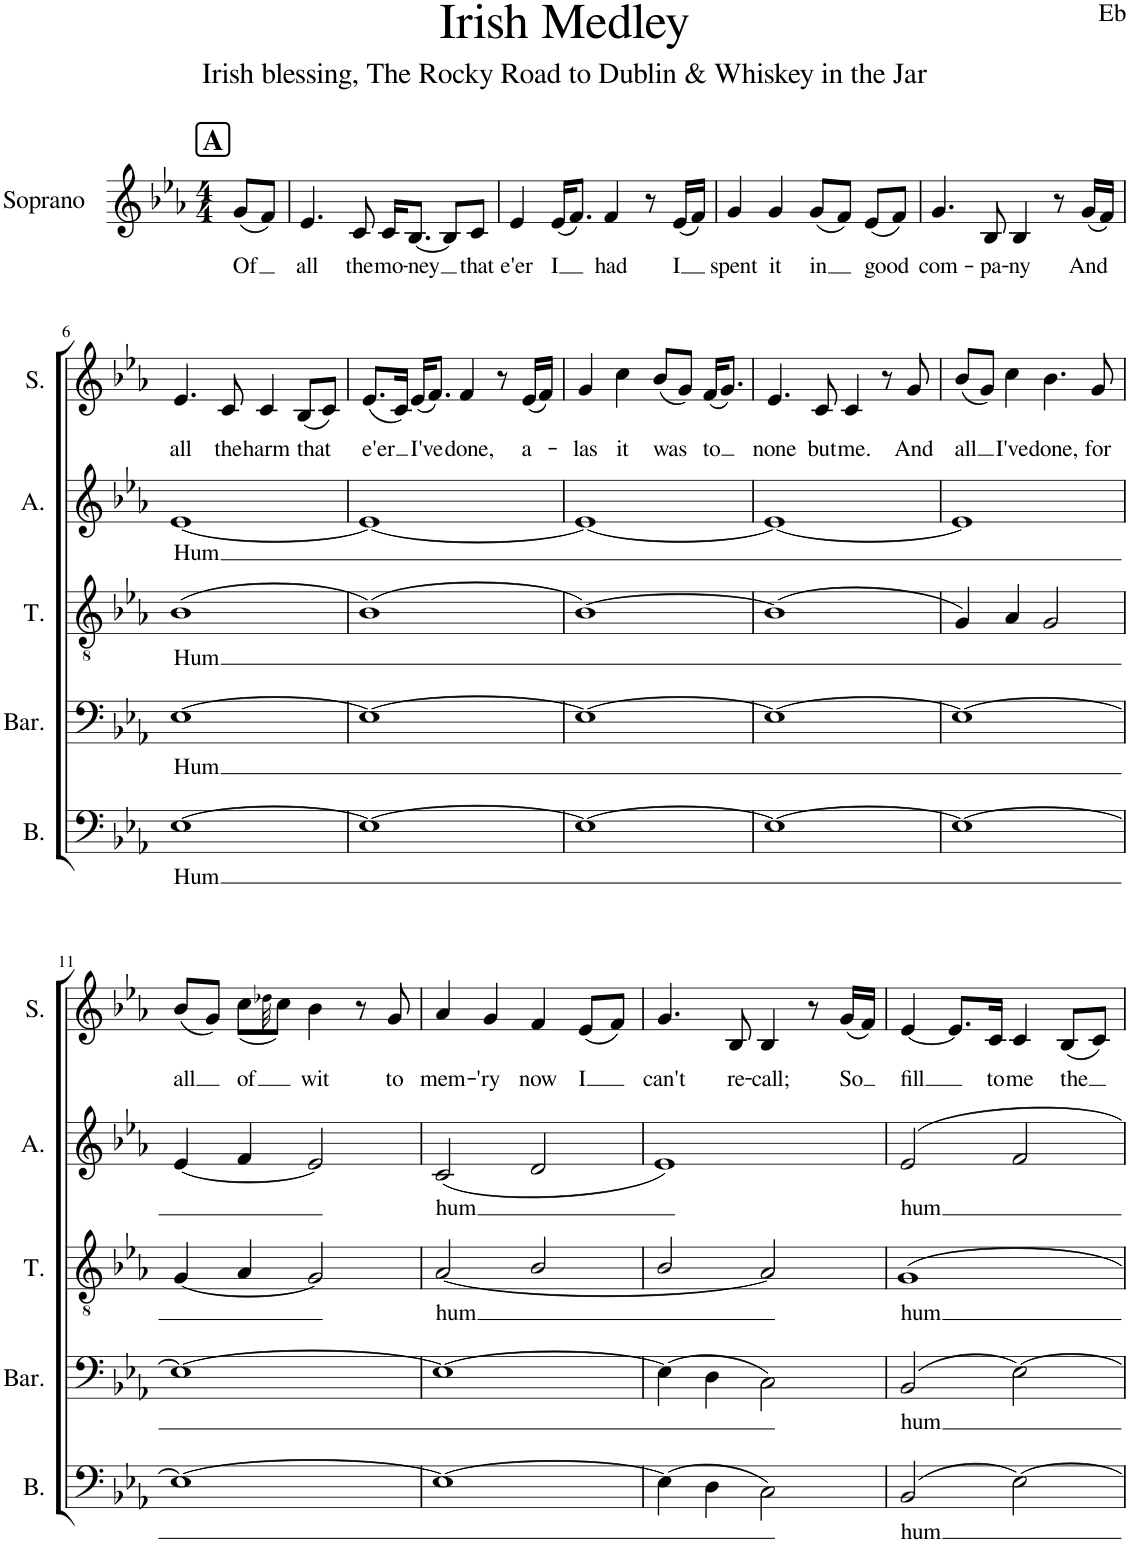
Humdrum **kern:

**kern	**text	**kern	**text	**kern	**text	**kern	**text	**kern	**text
*part5	*part5	*part4	*part4	*part3	*part3	*part2	*part2	*part1	*part1
*staff5	*staff5	*staff4	*staff4	*staff3	*staff3	*staff2	*staff2	*staff1	*staff1
*I"Bass	*	*I"Baritone	*	*I"Tenor	*	*I"Alto	*	*I"Soprano	*
*I'B.	*	*I'Bar.	*	*I'T.	*	*I'A.	*	*I'S.	*
*stria5	*	*stria5	*	*stria5	*	*stria5	*	*	*
*clefF4	*	*clefF4	*	*clefGv2	*	*clefG2	*	*clefG2	*
*k[b-e-a-]	*	*k[b-e-a-]	*	*k[b-e-a-]	*	*k[b-e-a-]	*	*k[b-e-a-]	*
*M4/4	*	*M4/4	*	*M4/4	*	*M4/4	*	*M4/4	*
!!LO:REH:place=s1:a:B:cj:fs=14:t=A
=1	=1	=1	=1	=1	=1	=1	=1	=1	=1
!	!	!	!	!	!	!	!	!	!LO:LY:b
4r	.	4r	.	4r	.	4r	.	(<8g/L	Of
.	.	.	.	.	.	.	.	8f/J)	.
=2	=2	=2	=2	=2	=2	=2	=2	=2	=2
!	!	!	!	!	!	!	!	!	!LO:LY:b
1r	.	1r	.	1r	.	1r	.	4.e-/	all
!	!	!	!	!	!	!	!	!	!LO:LY:b
.	.	.	.	.	.	.	.	8c/	the
!	!	!	!	!	!	!	!	!	!LO:LY:b
.	.	.	.	.	.	.	.	16c/KL	mo-
!	!	!	!	!	!	!	!	!	!LO:LY:b
.	.	.	.	.	.	.	.	[<8.B-/J	-ney
.	.	.	.	.	.	.	.	8B-/L]	.
!	!	!	!	!	!	!	!	!	!LO:LY:b
.	.	.	.	.	.	.	.	8c/J	that
=3	=3	=3	=3	=3	=3	=3	=3	=3	=3
!	!	!	!	!	!	!	!	!	!LO:LY:b
1r	.	1r	.	1r	.	1r	.	4e-/	e'er
!	!	!	!	!	!	!	!	!	!LO:LY:b
.	.	.	.	.	.	.	.	(<16e-/KL	I
.	.	.	.	.	.	.	.	8.f/J)	.
!	!	!	!	!	!	!	!	!	!LO:LY:b
.	.	.	.	.	.	.	.	4f/	had
.	.	.	.	.	.	.	.	8r	.
!	!	!	!	!	!	!	!	!	!LO:LY:b
.	.	.	.	.	.	.	.	(<16e-/LL	I
.	.	.	.	.	.	.	.	16f/JJ)	.
=4	=4	=4	=4	=4	=4	=4	=4	=4	=4
!	!	!	!	!	!	!	!	!	!LO:LY:b
1r	.	1r	.	1r	.	1r	.	4g/	spent
!	!	!	!	!	!	!	!	!	!LO:LY:b
.	.	.	.	.	.	.	.	4g/	it
!	!	!	!	!	!	!	!	!	!LO:LY:b
.	.	.	.	.	.	.	.	(<8g/L	in
.	.	.	.	.	.	.	.	8f/J)	.
!	!	!	!	!	!	!	!	!	!LO:LY:b
.	.	.	.	.	.	.	.	(<8e-/L	good
.	.	.	.	.	.	.	.	8f/J)	.
=5	=5	=5	=5	=5	=5	=5	=5	=5	=5
!	!	!	!	!	!	!	!	!	!LO:LY:b
1r	.	1r	.	1r	.	1r	.	4.g/	com-
!	!	!	!	!	!	!	!	!	!LO:LY:b
.	.	.	.	.	.	.	.	8B-/	-pa-
!	!	!	!	!	!	!	!	!	!LO:LY:b
.	.	.	.	.	.	.	.	4B-/	-ny
.	.	.	.	.	.	.	.	8r	.
!	!	!	!	!	!	!	!	!	!LO:LY:b
.	.	.	.	.	.	.	.	(<16g/LL	And
.	.	.	.	.	.	.	.	16f/JJ)	.
!!LO:LB:g=z
=6	=6	=6	=6	=6	=6	=6	=6	=6	=6
!	!LO:LY:b	!	!LO:LY:b	!	!LO:LY:b	!	!LO:LY:b	!	!LO:LY:b
[>1E-	Hum	[>1E-	Hum	(1B-	Hum	[<1e-	Hum	4.e-/	all
!	!	!	!	!	!	!	!	!	!LO:LY:b
.	.	.	.	.	.	.	.	8c/	the
!	!	!	!	!	!	!	!	!	!LO:LY:b
.	.	.	.	.	.	.	.	4c/	harm
!	!	!	!	!	!	!	!	!	!LO:LY:b
.	.	.	.	.	.	.	.	(<8B-/L	that
.	.	.	.	.	.	.	.	8c/J)	.
=7	=7	=7	=7	=7	=7	=7	=7	=7	=7
!	!	!	!	!	!	!	!	!	!LO:LY:b
1E-_	.	1E-_	.	(1B-)	.	1e-_	.	(<8.e-/L	e'er
.	.	.	.	.	.	.	.	16c/Jk)	.
!	!	!	!	!	!	!	!	!	!LO:LY:b
.	.	.	.	.	.	.	.	(<16e-/KL	I've
.	.	.	.	.	.	.	.	8.f/J)	.
!	!	!	!	!	!	!	!	!	!LO:LY:b
.	.	.	.	.	.	.	.	4f/	done,
.	.	.	.	.	.	.	.	8r	.
!	!	!	!	!	!	!	!	!	!LO:LY:b
.	.	.	.	.	.	.	.	(<16e-/LL	a-
.	.	.	.	.	.	.	.	16f/JJ)	.
=8	=8	=8	=8	=8	=8	=8	=8	=8	=8
!	!	!	!	!	!	!	!	!	!LO:LY:b
1E-_	.	1E-_	.	[>1B-)	.	1e-_	.	4g/	-las
!	!	!	!	!	!	!	!	!	!LO:LY:b
.	.	.	.	.	.	.	.	4cc\	it
!	!	!	!	!	!	!	!	!	!LO:LY:b
.	.	.	.	.	.	.	.	(<8b-/L	was
.	.	.	.	.	.	.	.	8g/J)	.
!	!	!	!	!	!	!	!	!	!LO:LY:b
.	.	.	.	.	.	.	.	(<16f/KL	to
.	.	.	.	.	.	.	.	8.g/J)	.
=9	=9	=9	=9	=9	=9	=9	=9	=9	=9
!	!	!	!	!	!	!	!	!	!LO:LY:b
1E-_	.	1E-_	.	(>1B-]	.	1e-_	.	4.e-/	none
!	!	!	!	!	!	!	!	!	!LO:LY:b
.	.	.	.	.	.	.	.	8c/	but
!	!	!	!	!	!	!	!	!	!LO:LY:b
.	.	.	.	.	.	.	.	4c/	me.
.	.	.	.	.	.	.	.	8r	.
!	!	!	!	!	!	!	!	!	!LO:LY:b
.	.	.	.	.	.	.	.	8g/	And
=10	=10	=10	=10	=10	=10	=10	=10	=10	=10
!	!	!	!	!	!	!	!	!	!LO:LY:b
1E-_	.	1E-_	.	4G/)	.	1e-]	.	(<8b-/L	all
.	.	.	.	.	.	.	.	8g/J)	.
!	!	!	!	!	!	!	!	!	!LO:LY:b
.	.	.	.	4A-/	.	.	.	4cc\	I've
!	!	!	!	!	!	!	!	!	!LO:LY:b
.	.	.	.	2G/	.	.	.	4.b-\	done,
!	!	!	!	!	!	!	!	!	!LO:LY:b
.	.	.	.	.	.	.	.	8g/	for
!!LO:LB:g=z
=11	=11	=11	=11	=11	=11	=11	=11	=11	=11
!	!	!	!	!	!	!	!	!	!LO:LY:b
1E-_	.	1E-_	.	[<4G/	.	[<4e-/	.	(<8b-/L	all
.	.	.	.	.	.	.	.	8g/J)	.
!	!	!	!	!	!	!	!	!	!LO:LY:b
.	.	.	.	4A-/	.	4f/	.	(<8cc\L	of
.	.	.	.	.	.	.	.	32qdd-X\	.
.	.	.	.	.	.	.	.	8cc\J)	.
!	!	!	!	!	!	!	!	!	!LO:LY:b
.	.	.	.	2G/]	.	2e-/]	.	4b-\	wit
.	.	.	.	.	.	.	.	8r	.
!	!	!	!	!	!	!	!	!	!LO:LY:b
.	.	.	.	.	.	.	.	8g/	to
=12	=12	=12	=12	=12	=12	=12	=12	=12	=12
!	!	!	!	!	!LO:LY:b	!	!LO:LY:b	!	!LO:LY:b
1E-_	.	1E-_	.	[<2A-/	hum	(<2c/	hum	4a-/	mem-
!	!	!	!	!	!	!	!	!	!LO:LY:b
.	.	.	.	.	.	.	.	4g/	-'ry
!	!	!	!	!	!	!	!	!	!LO:LY:b
.	.	.	.	2B-/	.	2d/	.	4f/	now
!	!	!	!	!	!	!	!	!	!LO:LY:b
.	.	.	.	.	.	.	.	(<8e-/L	I
.	.	.	.	.	.	.	.	8f/J)	.
=13	=13	=13	=13	=13	=13	=13	=13	=13	=13
!	!	!	!	!	!	!	!	!	!LO:LY:b
(>4E-\]	.	(>4E-\]	.	2B-/	.	1e-)	.	4.g/	can't
4D\	.	4D\	.	.	.	.	.	.	.
!	!	!	!	!	!	!	!	!	!LO:LY:b
.	.	.	.	.	.	.	.	8B-/	re-
!	!	!	!	!	!	!	!	!	!LO:LY:b
2C\)	.	2C\)	.	2A-/]	.	.	.	4B-/	-call;
.	.	.	.	.	.	.	.	8r	.
!	!	!	!	!	!	!	!	!	!LO:LY:b
.	.	.	.	.	.	.	.	(<16g/LL	So
.	.	.	.	.	.	.	.	16f/JJ)	.
=14	=14	=14	=14	=14	=14	=14	=14	=14	=14
!	!LO:LY:b	!	!LO:LY:b	!	!LO:LY:b	!	!LO:LY:b	!	!LO:LY:b
(>2BB-/	hum	(>2BB-/	hum	1G	hum	2e-/	hum	[<4e-/	fill
.	.	.	.	.	.	.	.	8.e-/L]	.
!	!	!	!	!	!	!	!	!	!LO:LY:b
.	.	.	.	.	.	.	.	16c/Jk	to
!	!	!	!	!	!	!	!	!	!LO:LY:b
[>2E-\)	.	[>2E-\)	.	.	.	2f/	.	4c/	me
!	!	!	!	!	!	!	!	!	!LO:LY:b
.	.	.	.	.	.	.	.	(<8B-/L	the
.	.	.	.	.	.	.	.	8c/J)	.
=	=	=	=	=	=	=	=	=	=
*-	*-	*-	*-	*-	*-	*-	*-	*-	*-
